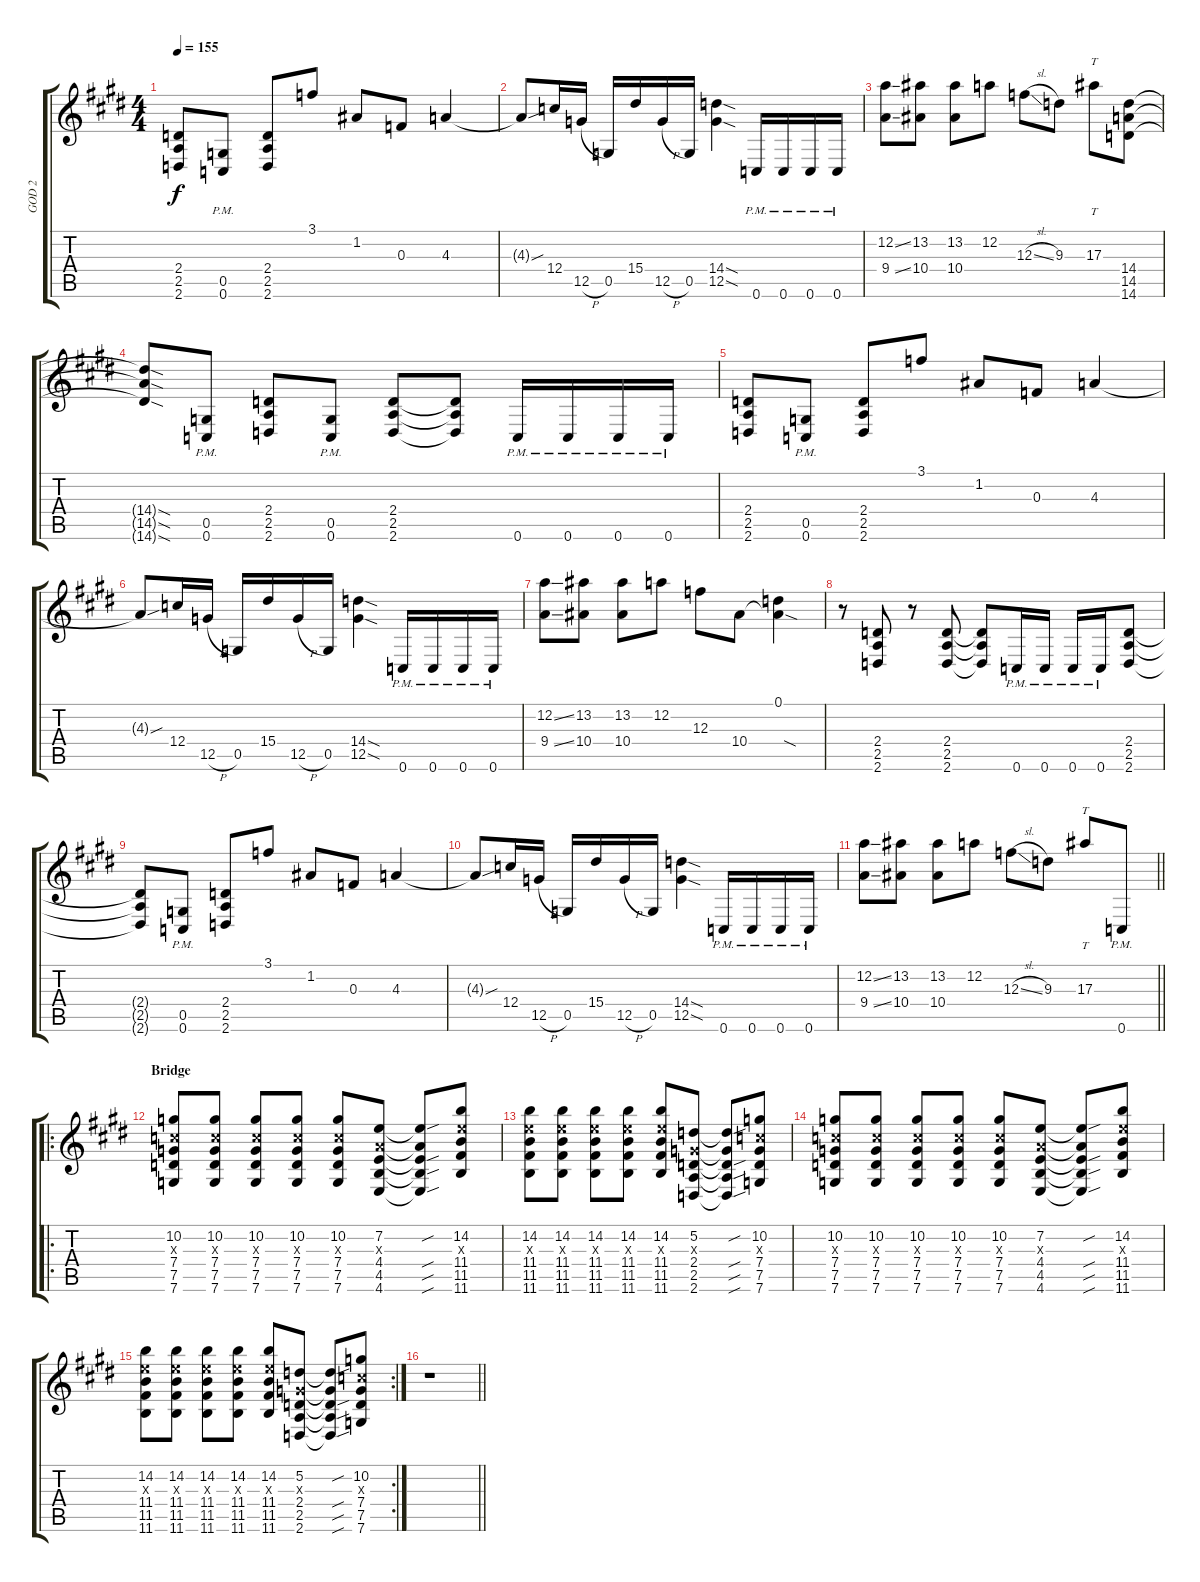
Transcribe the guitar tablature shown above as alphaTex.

\track ("GOD 2" "GOD 2") {instrument overdrivenguitar}
\staff {score tabs}
\tuning (D4 A3 F3 C3 G2 C2) {hide}
\ts (4 4)
\tempo 155
\clef g2
\ks e
(2.4{t} 2.5{t} 2.6{t}).8{dy f} (0.5{pm} 0.6{pm}).8 (2.4 2.5 2.6).8 3.1.8 1.2.8 0.3.8 4.3.4 |
4.3{sou t}.8 12.4.16 12.5{h}.16 0.5.16 15.4.16 12.5{h}.16 0.5.16 (14.4{sod} 12.5{sod}).4 0.6{pm}.16 0.6{pm}.16 0.6{pm}.16 0.6{pm}.16 |
(12.2{ss} 9.4{ss}).8 (13.2 10.4).8 (13.2 10.4).8 12.2.8 12.3{sl}.8 9.3.8 17.3.8{tt} (14.4 14.5 14.6).8 |
(14.4{sod t} 14.5{sod t} 14.6{sod t}).8 (0.5{pm} 0.6{pm}).8 (2.4 2.5 2.6).8 (0.5{pm} 0.6{pm}).8 (2.4 2.5 2.6).8 (2.4{t} 2.5{t} 2.6{t}).8 0.6{pm}.16 0.6{pm}.16 0.6{pm}.16 0.6{pm}.16 |
(2.4 2.5 2.6).8 (0.5{pm} 0.6{pm}).8 (2.4 2.5 2.6).8 3.1.8 1.2.8 0.3.8 4.3.4 |
4.3{sou t}.8 12.4.16 12.5{h}.16 0.5.16 15.4.16 12.5{h}.16 0.5.16 (14.4{sod} 12.5{sod}).4 0.6{pm}.16 0.6{pm}.16 0.6{pm}.16 0.6{pm}.16 |
(12.2{ss} 9.4{ss}).8 (13.2 10.4).8 (13.2 10.4).8 12.2.8 12.3.8 10.4.8 (0.1 10.4{sod t}).4 |
r.8 (2.4 2.5 2.6).8 r.8 (2.4 2.5 2.6).8 (2.4{t} 2.5{t} 2.6{t}).8 0.6{pm}.16 0.6{pm}.16 0.6{pm}.16 0.6{pm}.16 (2.4 2.5 2.6).8 |
(2.4{t} 2.5{t} 2.6{t}).8 (0.5{pm} 0.6{pm}).8 (2.4 2.5 2.6).8 3.1.8 1.2.8 0.3.8 4.3.4 |
4.3{sou t}.8 12.4.16 12.5{h}.16 0.5.16 15.4.16 12.5{h}.16 0.5.16 (14.4{sod} 12.5{sod}).4 0.6{pm}.16 0.6{pm}.16 0.6{pm}.16 0.6{pm}.16 |
\barLineRight lightlight
(12.2{ss} 9.4{ss}).8 (13.2 10.4).8 (13.2 10.4).8 12.2.8 12.3{sl}.8 9.3.8 17.3.8{tt} 0.6{pm}.8 |
\ro
\section ("" "Bridge")
(10.2 7.3{x} 7.4 7.5 7.6).8 (10.2 7.3{x} 7.4 7.5 7.6).8 (10.2 7.3{x} 7.4 7.5 7.6).8 (10.2 7.3{x} 7.4 7.5 7.6).8 (10.2 7.3{x} 7.4 7.5 7.6).8 (7.2 4.3{x} 4.4 4.5 4.6).8 (7.2{sou t} 4.3{t} 4.4{sou t} 4.5{sou t} 4.6{sou t}).8 (14.2 11.3{x} 11.4 11.5 11.6).8 |
(14.2 11.3{x} 11.4 11.5 11.6).8 (14.2 11.3{x} 11.4 11.5 11.6).8 (14.2 11.3{x} 11.4 11.5 11.6).8 (14.2 11.3{x} 11.4 11.5 11.6).8 (14.2 11.3{x} 11.4 11.5 11.6).8 (5.2 2.3{x} 2.4 2.5 2.6).8 (5.2{sou t} 2.3{t} 2.4{sou t} 2.5{sou t} 2.6{sou t}).8 (10.2 7.3{x} 7.4 7.5 7.6).8 |
(10.2 7.3{x} 7.4 7.5 7.6).8 (10.2 7.3{x} 7.4 7.5 7.6).8 (10.2 7.3{x} 7.4 7.5 7.6).8 (10.2 7.3{x} 7.4 7.5 7.6).8 (10.2 7.3{x} 7.4 7.5 7.6).8 (7.2 4.3{x} 4.4 4.5 4.6).8 (7.2{sou t} 4.3{t} 4.4{sou t} 4.5{sou t} 4.6{sou t}).8 (14.2 11.3{x} 11.4 11.5 11.6).8 |
\rc 2
(14.2 11.3{x} 11.4 11.5 11.6).8 (14.2 11.3{x} 11.4 11.5 11.6).8 (14.2 11.3{x} 11.4 11.5 11.6).8 (14.2 11.3{x} 11.4 11.5 11.6).8 (14.2 11.3{x} 11.4 11.5 11.6).8 (5.2 2.3{x} 2.4 2.5 2.6).8 (5.2{sou t} 2.3{t} 2.4{sou t} 2.5{sou t} 2.6{sou t}).8 (10.2 7.3{x} 7.4 7.5 7.6).8 |
\barLineRight lightlight
r.1
